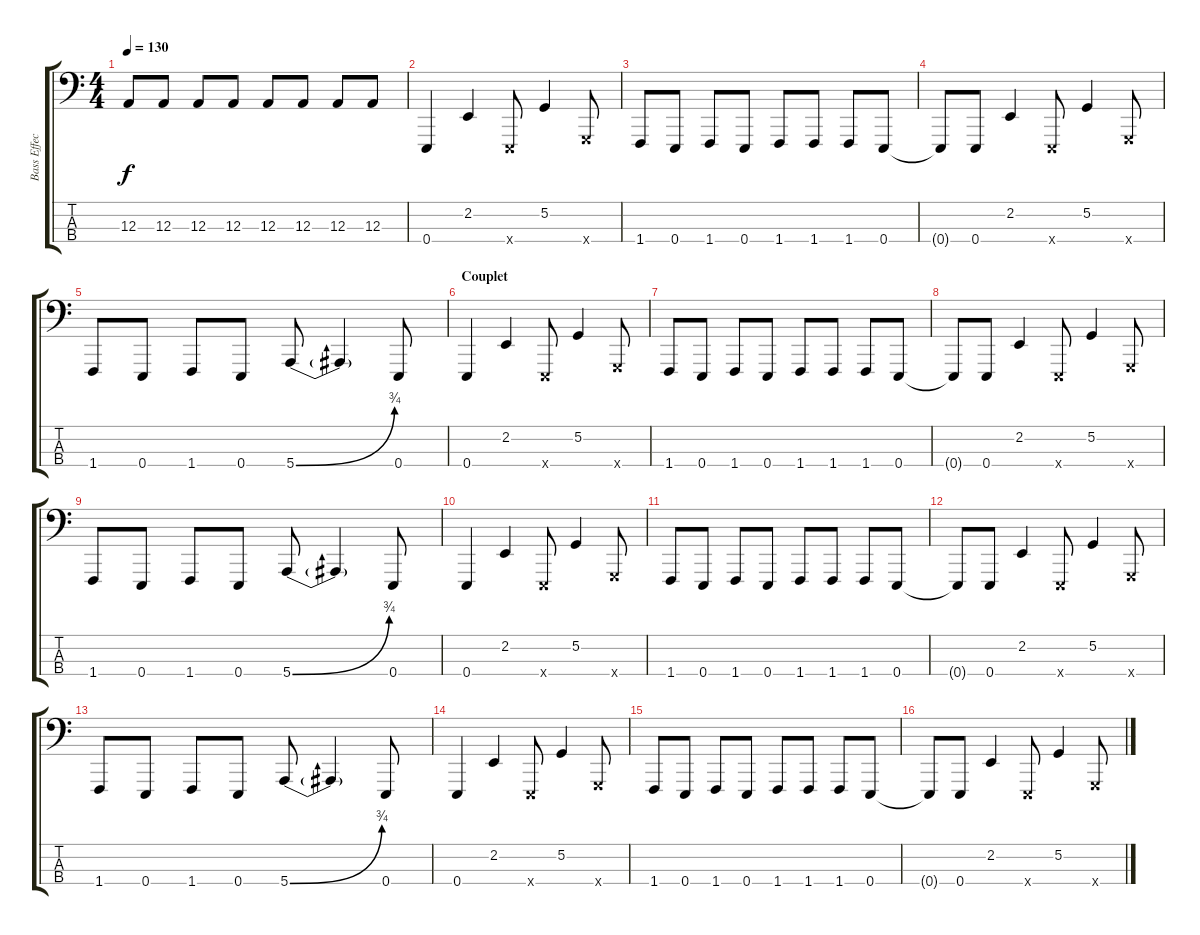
\track ("Bass Effects" "Bass Effec") {instrument lead8bassandlead}
\staff {score tabs}
\tuning (G2 D2 A1 E1) {hide}
\ts (4 4)
\tempo 130
\clef f4
\ks c
12.3.8{dy f} 12.3.8 12.3.8 12.3.8 12.3.8 12.3.8 12.3.8 12.3.8 |
\section ("" "")
0.4.4 2.2.4 0.4{x}.8 5.2.4 3.4{x}.8 |
1.4.8 0.4.8 1.4.8 0.4.8 1.4.8 1.4.8 1.4.8 0.4.8 |
0.4{t}.8 0.4.8 2.2.4 0.4{x}.8 5.2.4 3.4{x}.8 |
1.4.8 0.4.8 1.4.8 0.4.8 5.4{be (bend 0 0 60 3)}.8 5.4{t}.4 0.4.8 |
\section ("" "Couplet")
0.4.4 2.2.4 0.4{x}.8 5.2.4 3.4{x}.8 |
1.4.8 0.4.8 1.4.8 0.4.8 1.4.8 1.4.8 1.4.8 0.4.8 |
0.4{t}.8 0.4.8 2.2.4 0.4{x}.8 5.2.4 3.4{x}.8 |
1.4.8 0.4.8 1.4.8 0.4.8 5.4{be (bend 0 0 60 3)}.8 5.4{t}.4 0.4.8 |
0.4.4 2.2.4 0.4{x}.8 5.2.4 3.4{x}.8 |
1.4.8 0.4.8 1.4.8 0.4.8 1.4.8 1.4.8 1.4.8 0.4.8 |
0.4{t}.8 0.4.8 2.2.4 0.4{x}.8 5.2.4 3.4{x}.8 |
1.4.8 0.4.8 1.4.8 0.4.8 5.4{be (bend 0 0 60 3)}.8 5.4{t}.4 0.4.8 |
0.4.4 2.2.4 0.4{x}.8 5.2.4 3.4{x}.8 |
1.4.8 0.4.8 1.4.8 0.4.8 1.4.8 1.4.8 1.4.8 0.4.8 |
0.4{t}.8 0.4.8 2.2.4 0.4{x}.8 5.2.4 3.4{x}.8
